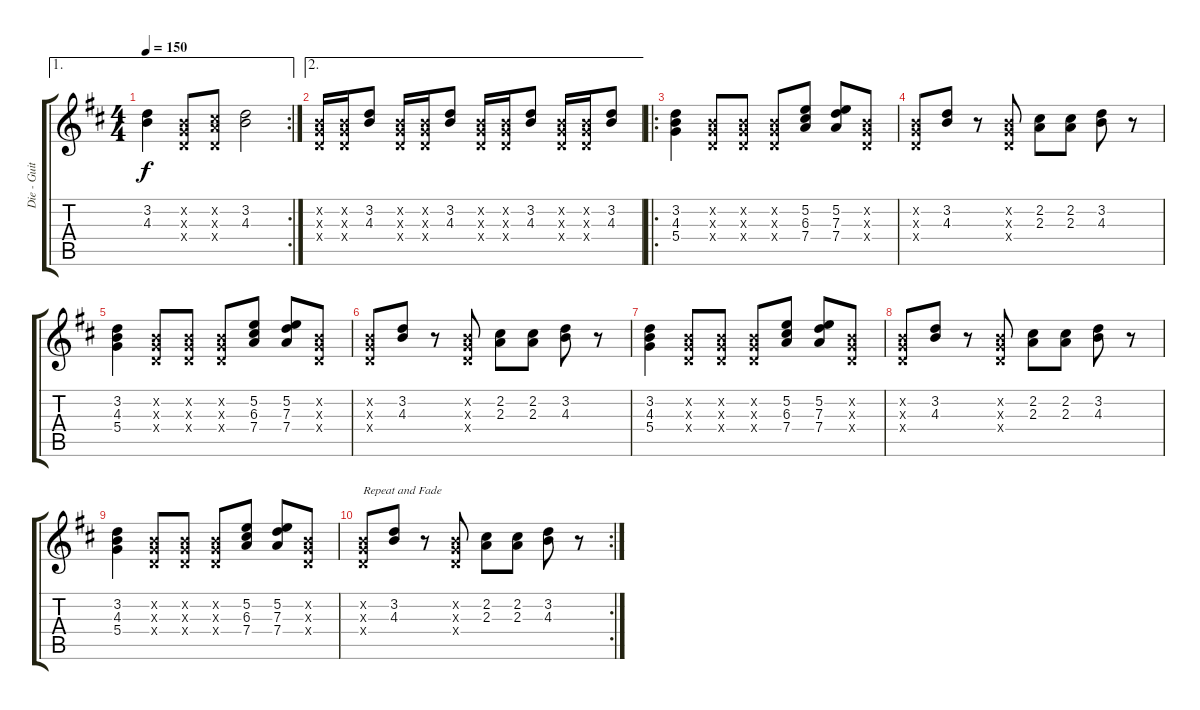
\track ("Die - Guitar 1(Main)" "Die - Guit") {instrument distortionguitar}
\staff {score tabs}
\tuning (E4 B3 G3 D3 A2 E2) {hide}
\ae 1
\rc 2
\ts (4 4)
\tempo 150
\clef g2
\ks d
(3.2 4.3).4{dy f} (0.2{x} 0.3{x} 0.4{x}).8 (2.2{x} 2.3{x} 0.4{x}).8 (3.2 4.3).2 |
\ae 2
(0.2{x} 0.3{x} 0.4{x}).16 (0.2{x} 0.3{x} 0.4{x}).16 (3.2 4.3).8 (0.2{x} 0.3{x} 0.4{x}).16 (0.2{x} 0.3{x} 0.4{x}).16 (3.2 4.3).8 (0.2{x} 0.3{x} 0.4{x}).16 (0.2{x} 0.3{x} 0.4{x}).16 (3.2 4.3).8 (0.2{x} 0.3{x} 0.4{x}).16 (0.2{x} 0.3{x} 0.4{x}).16 (3.2 4.3).8 |
\ro
(3.2 4.3 5.4).4 (0.2{x} 0.3{x} 0.4{x}).8 (0.2{x} 0.3{x} 0.4{x}).8 (0.2{x} 0.3{x} 0.4{x}).8 (5.2 6.3 7.4).8 (5.2 7.3 7.4).8 (0.2{x} 0.3{x} 0.4{x}).8 |
(0.2{x} 0.3{x} 0.4{x}).8 (3.2 4.3).8 r.8 (0.2{x} 0.3{x} 0.4{x}).8 (2.2 2.3).8 (2.2 2.3).8 (3.2 4.3).8 r.8 |
(3.2 4.3 5.4).4 (0.2{x} 0.3{x} 0.4{x}).8 (0.2{x} 0.3{x} 0.4{x}).8 (0.2{x} 0.3{x} 0.4{x}).8 (5.2 6.3 7.4).8 (5.2 7.3 7.4).8 (0.2{x} 0.3{x} 0.4{x}).8 |
(0.2{x} 0.3{x} 0.4{x}).8 (3.2 4.3).8 r.8 (0.2{x} 0.3{x} 0.4{x}).8 (2.2 2.3).8 (2.2 2.3).8 (3.2 4.3).8 r.8 |
(3.2 4.3 5.4).4 (0.2{x} 0.3{x} 0.4{x}).8 (0.2{x} 0.3{x} 0.4{x}).8 (0.2{x} 0.3{x} 0.4{x}).8 (5.2 6.3 7.4).8 (5.2 7.3 7.4).8 (0.2{x} 0.3{x} 0.4{x}).8 |
(0.2{x} 0.3{x} 0.4{x}).8 (3.2 4.3).8 r.8 (0.2{x} 0.3{x} 0.4{x}).8 (2.2 2.3).8 (2.2 2.3).8 (3.2 4.3).8 r.8 |
(3.2 4.3 5.4).4 (0.2{x} 0.3{x} 0.4{x}).8 (0.2{x} 0.3{x} 0.4{x}).8 (0.2{x} 0.3{x} 0.4{x}).8 (5.2 6.3 7.4).8 (5.2 7.3 7.4).8 (0.2{x} 0.3{x} 0.4{x}).8 |
\rc 2
(0.2{x} 0.3{x} 0.4{x}).8{txt "Repeat and Fade"} (3.2 4.3).8 r.8 (0.2{x} 0.3{x} 0.4{x}).8 (2.2 2.3).8 (2.2 2.3).8 (3.2 4.3).8 r.8
